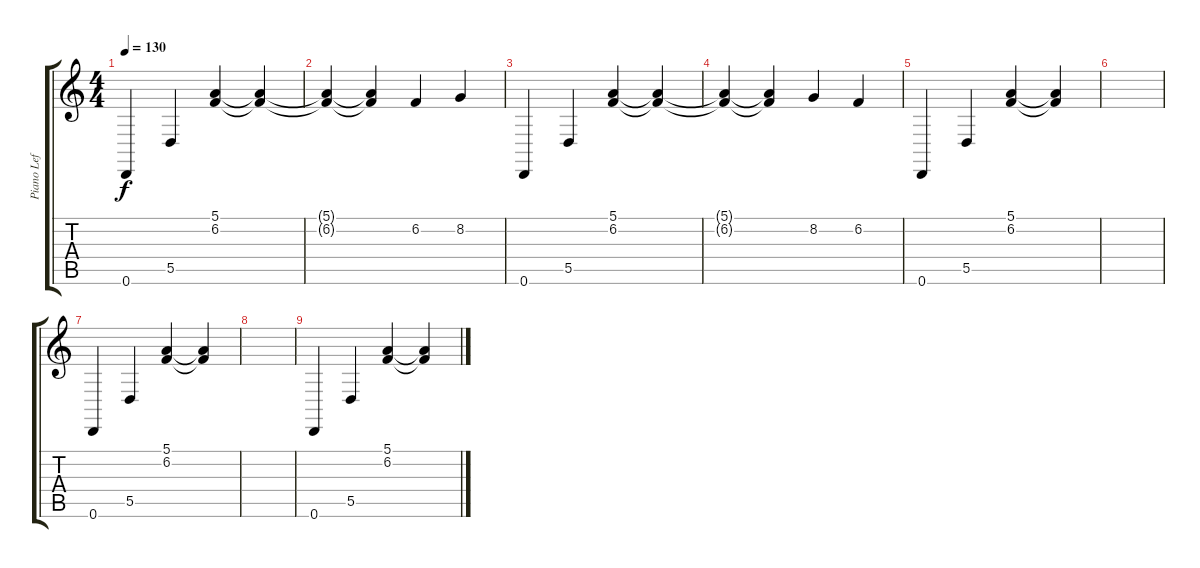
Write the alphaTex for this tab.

\track (" Piano Left Hand Drop D Tuning" " Piano Lef") {instrument acousticgrandpiano}
\staff {score tabs}
\tuning (E4 B3 G3 D3 A2 D2) {hide}
\ts (4 4)
\tempo 130
\clef g2
\ks c
0.6.4{dy f} 5.5.4 (5.1 6.2).4 (5.1{t} 6.2{t}).4 |
(5.1{t} 6.2{t}).4 (5.1{t} 6.2{t}).4 6.2.4 8.2.4 |
0.6.4 5.5.4 (5.1 6.2).4 (5.1{t} 6.2{t}).4 |
(5.1{t} 6.2{t}).4 (5.1{t} 6.2{t}).4 8.2.4 6.2.4 |
0.6.4 5.5.4 (5.1 6.2).4 (5.1{t} 6.2{t}).4 |
|
0.6.4 5.5.4 (5.1 6.2).4 (5.1{t} 6.2{t}).4 |
|
0.6.4 5.5.4 (5.1 6.2).4 (5.1{t} 6.2{t}).4
